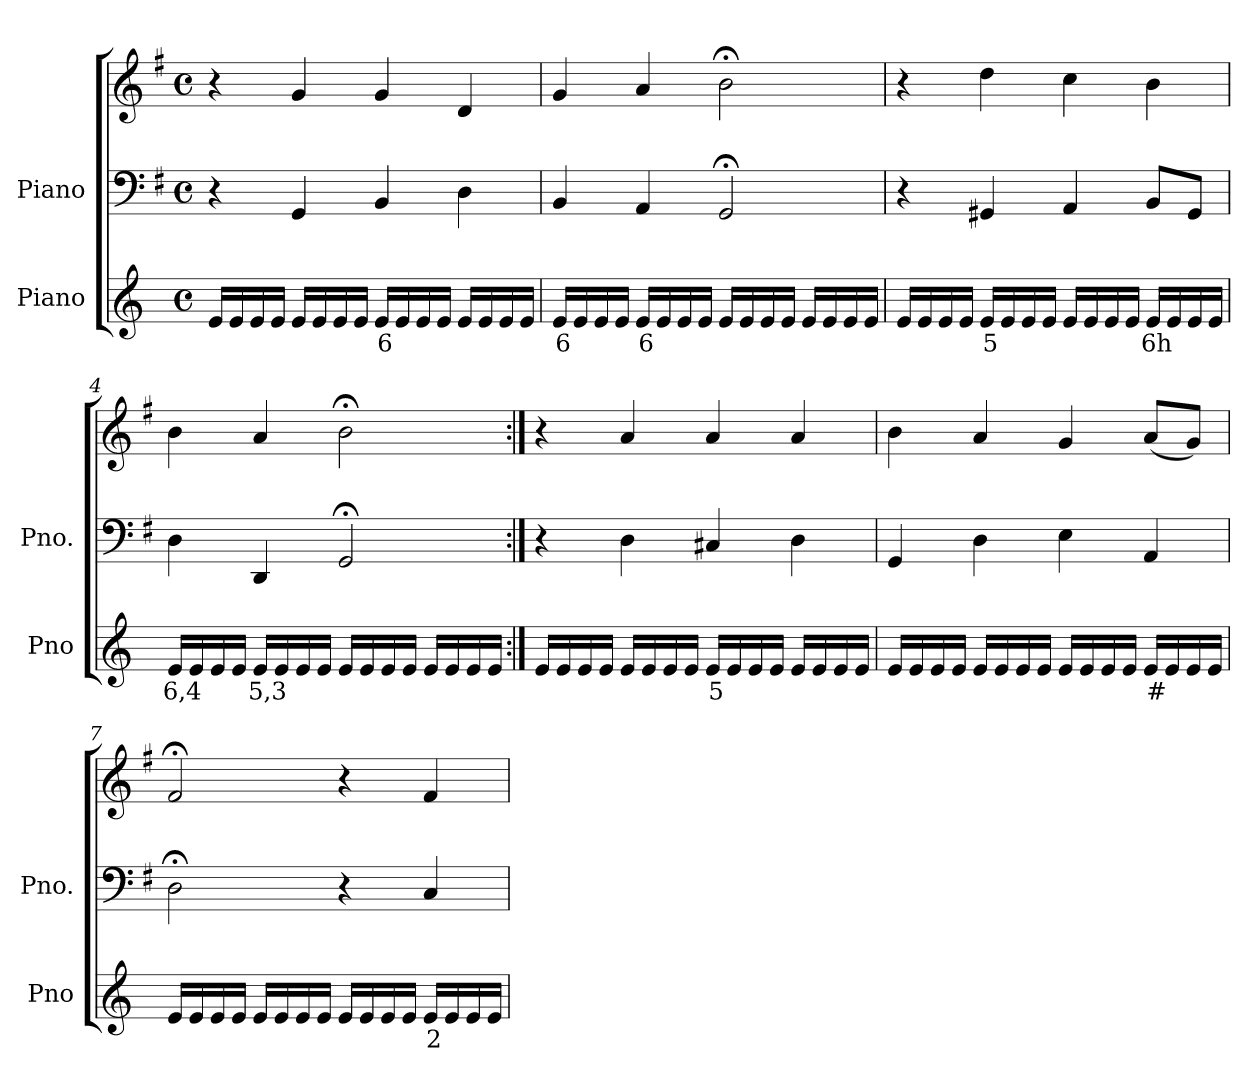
**kern	**text	**kern	**kern
*part2	*part2	*part1	*part1
*staff3	*staff3	*staff2	*staff1
*I"Piano	*	*I"Piano	*
*I'Pno	*	*I'Pno.	*
*clefG2	*	*clefF4	*clefG2
*k[]	*	*k[f#]	*k[f#]
*M4/4	*	*M4/4	*M4/4
*met(c)	*	*met(c)	*met(c)
=1	=1	=1	=1
16e/LL	.	4r	4r
16e/	.	.	.
16e/	.	.	.
16e/JJ	.	.	.
16e/LL	.	4GG/	4g/
16e/	.	.	.
16e/	.	.	.
16e/JJ	.	.	.
!	!LO:LY:b	!	!
16e/LL	6	4BB/	4g/
16e/	.	.	.
16e/	.	.	.
16e/JJ	.	.	.
16e/LL	.	4D\	4d/
16e/	.	.	.
16e/	.	.	.
16e/JJ	.	.	.
=2	=2	=2	=2
!	!LO:LY:b	!	!
16e/LL	6	4BB/	4g/
16e/	.	.	.
16e/	.	.	.
16e/JJ	.	.	.
!	!LO:LY:b	!	!
16e/LL	6	4AA/	4a/
16e/	.	.	.
16e/	.	.	.
16e/JJ	.	.	.
16e/LL	.	2GG;</	2b;<\
16e/	.	.	.
16e/	.	.	.
16e/JJ	.	.	.
16e/LL	.	.	.
16e/	.	.	.
16e/	.	.	.
16e/JJ	.	.	.
=3	=3	=3	=3
16e/LL	.	4r	4r
16e/	.	.	.
16e/	.	.	.
16e/JJ	.	.	.
!	!LO:LY:b	!	!
16e/LL	5	4GG#X/	4dd\
16e/	.	.	.
16e/	.	.	.
16e/JJ	.	.	.
16e/LL	.	4AA/	4cc\
16e/	.	.	.
16e/	.	.	.
16e/JJ	.	.	.
!	!LO:LY:b	!	!
16e/LL	6h	8BB/L	4b\
16e/	.	.	.
16e/	.	8GG#/J	.
16e/JJ	.	.	.
=4	=4	=4	=4
!	!LO:LY:b	!	!
16e/LL	6,4	4D\	4b\
16e/	.	.	.
16e/	.	.	.
16e/JJ	.	.	.
!	!LO:LY:b	!	!
16e/LL	5,3	4DD/	4a/
16e/	.	.	.
16e/	.	.	.
16e/JJ	.	.	.
16e/LL	.	2GG;</	2b;<\
16e/	.	.	.
16e/	.	.	.
16e/JJ	.	.	.
16e/LL	.	.	.
16e/	.	.	.
16e/	.	.	.
16e/JJ	.	.	.
=5:|!	=5:|!	=5:|!	=5:|!
16e/LL	.	4r	4r
16e/	.	.	.
16e/	.	.	.
16e/JJ	.	.	.
16e/LL	.	4D\	4a/
16e/	.	.	.
16e/	.	.	.
16e/JJ	.	.	.
!	!LO:LY:b	!	!
16e/LL	5	4C#X/	4a/
16e/	.	.	.
16e/	.	.	.
16e/JJ	.	.	.
16e/LL	.	4D\	4a/
16e/	.	.	.
16e/	.	.	.
16e/JJ	.	.	.
=6	=6	=6	=6
16e/LL	.	4GG/	4b\
16e/	.	.	.
16e/	.	.	.
16e/JJ	.	.	.
16e/LL	.	4D\	4a/
16e/	.	.	.
16e/	.	.	.
16e/JJ	.	.	.
16e/LL	.	4E\	4g/
16e/	.	.	.
16e/	.	.	.
16e/JJ	.	.	.
!	!LO:LY:b	!	!
16e/LL	#	4AA/	(<8a/L
16e/	.	.	.
16e/	.	.	8g/J)
16e/JJ	.	.	.
=7	=7	=7	=7
16e/LL	.	2D;<\	2f#;</
16e/	.	.	.
16e/	.	.	.
16e/JJ	.	.	.
16e/LL	.	.	.
16e/	.	.	.
16e/	.	.	.
16e/JJ	.	.	.
16e/LL	.	4r	4r
16e/	.	.	.
16e/	.	.	.
16e/JJ	.	.	.
!	!LO:LY:b	!	!
16e/LL	2	4C/	4f#/
16e/	.	.	.
16e/	.	.	.
16e/JJ	.	.	.
=	=	=	=
*-	*-	*-	*-
